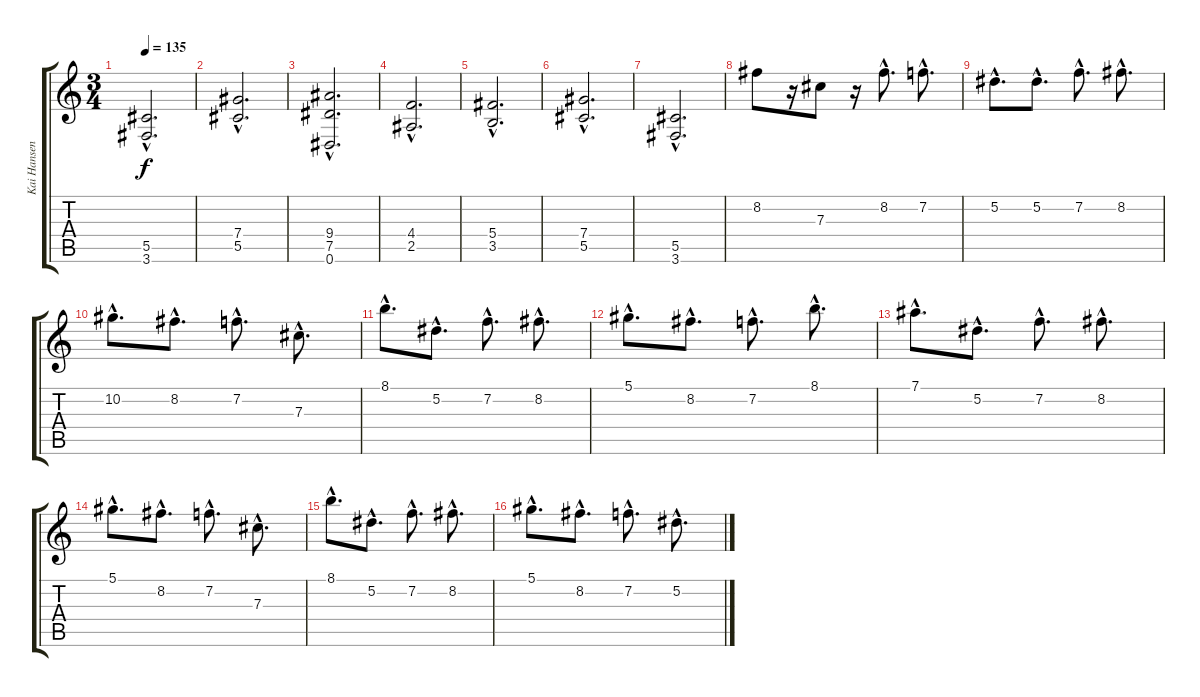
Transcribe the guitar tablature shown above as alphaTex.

\track ("Kai Hansen" "Kai Hansen") {instrument overdrivenguitar}
\staff {score tabs}
\tuning (Eb4 Bb3 Gb3 Db3 Ab2 Eb2) {hide}
\ts (3 4)
\tempo 135
\clef g2
\ks c
(5.5{hac} 3.6{hac}).2{d dy f} |
(7.4{hac} 5.5{hac}).2{d} |
(9.4{hac} 7.5{hac} 0.6{hac}).2{d} |
(4.4{hac} 2.5{hac}).2{d} |
(5.4{hac} 3.5{hac}).2{d} |
(7.4{hac} 5.5{hac}).2{d} |
(5.5{hac} 3.6{hac}).2{d} |
8.2.8 r.16 7.3.8 r.16 8.2{hac}.8{d} 7.2{hac}.8{d} |
5.2{hac}.8{d} 5.2{hac}.8{d} 7.2{hac}.8{d} 8.2{hac}.8{d} |
10.2{hac}.8{d} 8.2{hac}.8{d} 7.2{hac}.8{d} 7.3{hac}.8{d} |
8.1{hac}.8{d} 5.2{hac}.8{d} 7.2{hac}.8{d} 8.2{hac}.8{d} |
5.1{hac}.8{d} 8.2{hac}.8{d} 7.2{hac}.8{d} 8.1{hac}.8{d} |
7.1{hac}.8{d} 5.2{hac}.8{d} 7.2{hac}.8{d} 8.2{hac}.8{d} |
5.1{hac}.8{d} 8.2{hac}.8{d} 7.2{hac}.8{d} 7.3{hac}.8{d} |
8.1{hac}.8{d} 5.2{hac}.8{d} 7.2{hac}.8{d} 8.2{hac}.8{d} |
5.1{hac}.8{d} 8.2{hac}.8{d} 7.2{hac}.8{d} 5.2{hac}.8{d}
